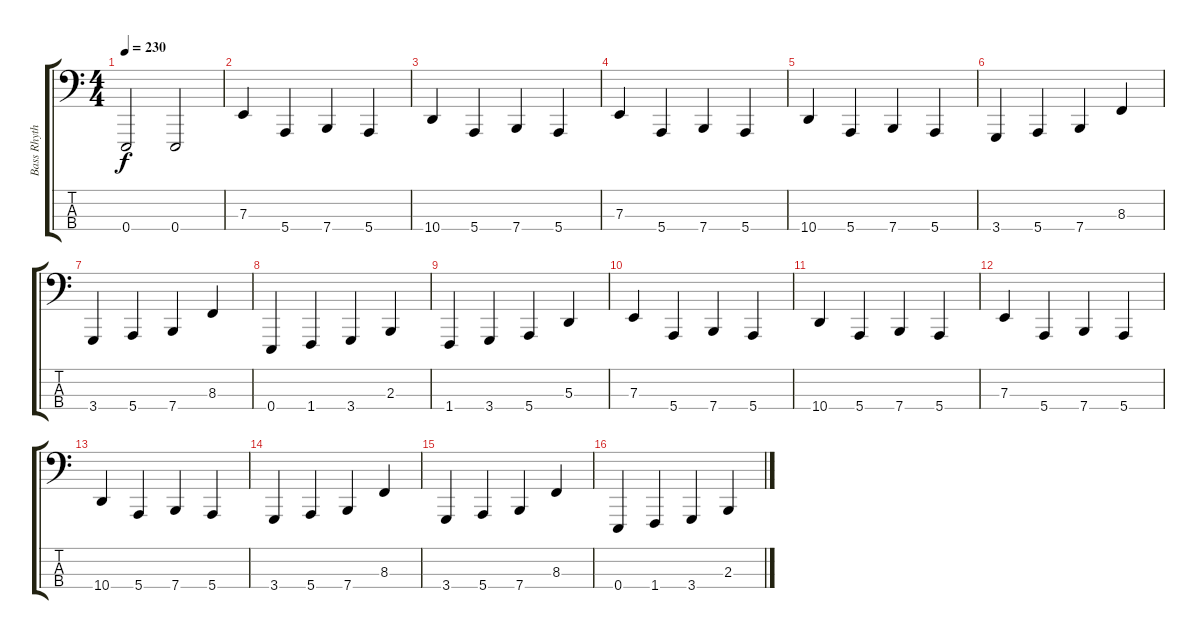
\track ("Bass Rhythm" "Bass Rhyth") {instrument lead8bassandlead}
\staff {score tabs}
\tuning (G2 D2 A1 E1) {hide}
\ts (4 4)
\tempo 230
\clef f4
\ks c
0.4.2{dy f} 0.4.2 |
7.3.4 5.4.4 7.4.4 5.4.4 |
10.4.4 5.4.4 7.4.4 5.4.4 |
7.3.4 5.4.4 7.4.4 5.4.4 |
10.4.4 5.4.4 7.4.4 5.4.4 |
3.4.4 5.4.4 7.4.4 8.3.4 |
3.4.4 5.4.4 7.4.4 8.3.4 |
0.4.4 1.4.4 3.4.4 2.3.4 |
1.4.4 3.4.4 5.4.4 5.3.4 |
7.3.4 5.4.4 7.4.4 5.4.4 |
10.4.4 5.4.4 7.4.4 5.4.4 |
7.3.4 5.4.4 7.4.4 5.4.4 |
10.4.4 5.4.4 7.4.4 5.4.4 |
3.4.4 5.4.4 7.4.4 8.3.4 |
3.4.4 5.4.4 7.4.4 8.3.4 |
0.4.4 1.4.4 3.4.4 2.3.4
